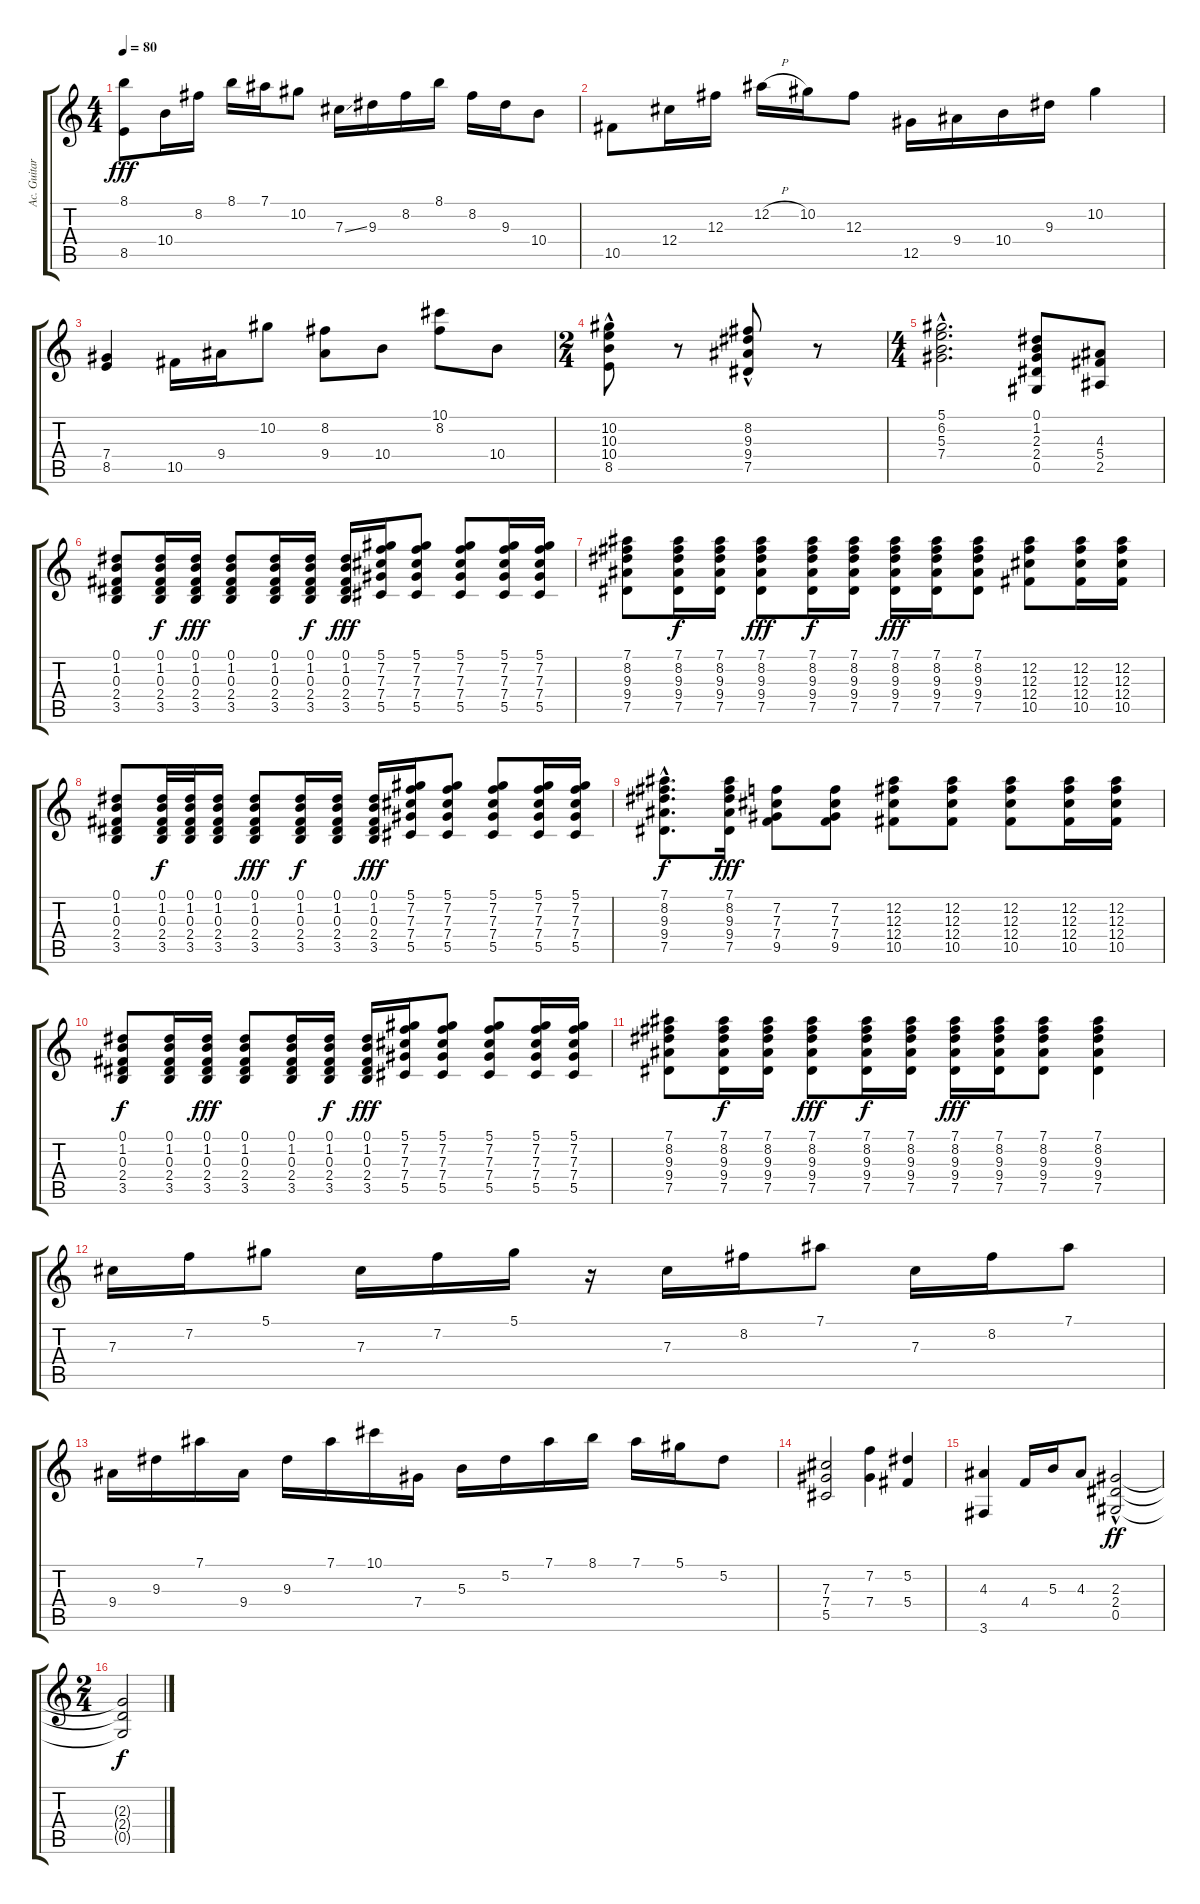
\track ("Ac. Guitar II" "Ac. Guitar") {instrument acousticguitarsteel}
\staff {score tabs}
\tuning (Eb4 Bb3 Gb3 Db3 Ab2 Eb2) {hide}
\ts (4 4)
\tempo 80
\clef g2
\ks c
(8.1 8.5).8{dy fff} 10.4.16 8.2.16 8.1.16 7.1.16 10.2.8 7.3{ss}.16 9.3.16 8.2.16 8.1.16 8.2.16 9.3.16 10.4.8 |
10.5.8 12.4.16 12.3.16 12.2{h}.16 10.2.16 12.3.8 12.5.16 9.4.16 10.4.16 9.3.16 10.2.4 |
(7.4 8.5).4 10.5.16 9.4.16 10.2.8 (8.2 9.4).8 10.4.8 (10.1 8.2).8 10.4.8 |
\ts (2 4)
(10.2 10.3 10.4{hac} 8.5{hac}).8 r.8 (8.2 9.3{hac} 9.4{hac} 7.5{hac}).8 r.8 |
\ts (4 4)
(5.1{hac} 6.2{hac} 5.3{hac} 7.4{hac}).2{d} (0.1 1.2 2.3 2.4 0.5).8 (4.3 5.4 2.5).8 |
(0.1 1.2 0.3 2.4 3.5).8 (0.1 1.2 0.3 2.4 3.5).16{dy f} (0.1 1.2 0.3 2.4 3.5).16{dy fff} (0.1 1.2 0.3 2.4 3.5).8 (0.1 1.2 0.3 2.4 3.5).16 (0.1 1.2 0.3 2.4 3.5).16{dy f} (0.1 1.2 0.3 2.4 3.5).16{dy fff} (5.1 7.2 7.3 7.4 5.5).16 (5.1 7.2 7.3 7.4 5.5).8 (5.1 7.2 7.3 7.4 5.5).8 (5.1 7.2 7.3 7.4 5.5).16 (5.1 7.2 7.3 7.4 5.5).16 |
(7.1 8.2 9.3 9.4 7.5).8 (7.1 8.2 9.3 9.4 7.5).16{dy f} (7.1 8.2 9.3 9.4 7.5).16 (7.1 8.2 9.3 9.4 7.5).8{dy fff} (7.1 8.2 9.3 9.4 7.5).16{dy f} (7.1 8.2 9.3 9.4 7.5).16 (7.1 8.2 9.3 9.4 7.5).16{dy fff} (7.1 8.2 9.3 9.4 7.5).16 (7.1 8.2 9.3 9.4 7.5).8 (12.2 12.3 12.4 10.5).8 (12.2 12.3 12.4 10.5).16 (12.2 12.3 12.4 10.5).16 |
(0.1 1.2 0.3 2.4 3.5).8 (0.1 1.2 0.3 2.4 3.5).32{dy f} (0.1 1.2 0.3 2.4 3.5).32 (0.1 1.2 0.3 2.4 3.5).16 (0.1 1.2 0.3 2.4 3.5).8{dy fff} (0.1 1.2 0.3 2.4 3.5).16{dy f} (0.1 1.2 0.3 2.4 3.5).16 (0.1 1.2 0.3 2.4 3.5).16{dy fff} (5.1 7.2 7.3 7.4 5.5).16 (5.1 7.2 7.3 7.4 5.5).8 (5.1 7.2 7.3 7.4 5.5).8 (5.1 7.2 7.3 7.4 5.5).16 (5.1 7.2 7.3 7.4 5.5).16 |
(7.1{hac} 8.2{hac} 9.3{hac} 9.4{hac} 7.5{hac}).8{d dy f} (7.1 8.2 9.3 9.4 7.5).16{dy fff} (7.2 7.3 7.4 9.5).8 (7.2 7.3 7.4 9.5).8 (12.2 12.3 12.4 10.5).8 (12.2 12.3 12.4 10.5).8 (12.2 12.3 12.4 10.5).8 (12.2 12.3 12.4 10.5).16 (12.2 12.3 12.4 10.5).16 |
(0.1 1.2 0.3 2.4 3.5).8{dy f} (0.1 1.2 0.3 2.4 3.5).16 (0.1 1.2 0.3 2.4 3.5).16{dy fff} (0.1 1.2 0.3 2.4 3.5).8 (0.1 1.2 0.3 2.4 3.5).16 (0.1 1.2 0.3 2.4 3.5).16{dy f} (0.1 1.2 0.3 2.4 3.5).16{dy fff} (5.1 7.2 7.3 7.4 5.5).16 (5.1 7.2 7.3 7.4 5.5).8 (5.1 7.2 7.3 7.4 5.5).8 (5.1 7.2 7.3 7.4 5.5).16 (5.1 7.2 7.3 7.4 5.5).16 |
(7.1 8.2 9.3 9.4 7.5).8 (7.1 8.2 9.3 9.4 7.5).16{dy f} (7.1 8.2 9.3 9.4 7.5).16 (7.1 8.2 9.3 9.4 7.5).8{dy fff} (7.1 8.2 9.3 9.4 7.5).16{dy f} (7.1 8.2 9.3 9.4 7.5).16 (7.1 8.2 9.3 9.4 7.5).16{dy fff} (7.1 8.2 9.3 9.4 7.5).16 (7.1 8.2 9.3 9.4 7.5).8 (7.1 8.2 9.3 9.4 7.5).4 |
7.3.16 7.2.16 5.1.8 7.3.16 7.2.16 5.1.16 r.16 7.3.16 8.2.16 7.1.8 7.3.16 8.2.16 7.1.8 |
9.4.16 9.3.16 7.1.16 9.4.16 9.3.16 7.1.16 10.1.16 7.4.16 5.3.16 5.2.16 7.1.16 8.1.16 7.1.16 5.1.16 5.2.8 |
(7.3 7.4 5.5).2 (7.2 7.4).4 (5.2 5.4).4 |
(4.3 3.6).4 4.4.16 5.3.16 4.3.8 (2.3{hac} 2.4{hac} 0.5{hac}).2{dy ff} |
\ts (2 4)
(2.3{t} 2.4{t} 0.5{t}).2{dy f}
